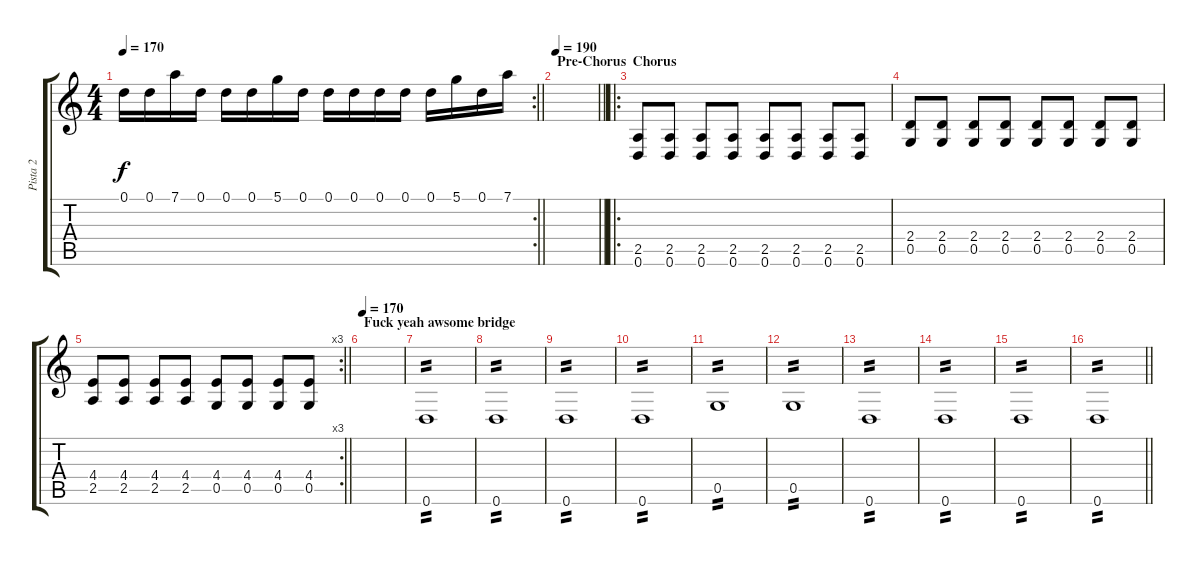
\track ("Pista 2" "Pista 2") {instrument distortionguitar}
\staff {score tabs}
\tuning (D4 A3 F3 C3 G2 D2) {hide}
\rc 2
\ts (4 4)
\tempo 170
\clef g2
\barLineRight lightlight
\ks c
0.1.16{dy f} 0.1.16 7.1.16 0.1.16 0.1.16 0.1.16 5.1.16 0.1.16 0.1.16 0.1.16 0.1.16 0.1.16 0.1.16 5.1.16 0.1.16 7.1.16 |
\section ("" "Pre-Chorus")
\tempo 190
\barLineRight lightlight
|
\ro
\section ("" "Chorus")
(2.5 0.6).8 (2.5 0.6).8 (2.5 0.6).8 (2.5 0.6).8 (2.5 0.6).8 (2.5 0.6).8 (2.5 0.6).8 (2.5 0.6).8 |
(2.4 0.5).8 (2.4 0.5).8 (2.4 0.5).8 (2.4 0.5).8 (2.4 0.5).8 (2.4 0.5).8 (2.4 0.5).8 (2.4 0.5).8 |
\rc 3
\barLineRight lightlight
(4.4 2.5).8 (4.4 2.5).8 (4.4 2.5).8 (4.4 2.5).8 (4.4 0.5).8 (4.4 0.5).8 (4.4 0.5).8 (4.4 0.5).8 |
\section ("" "Fuck yeah awsome bridge")
\tempo 170
|
0.6.1{tp 2} |
0.6.1{tp 2} |
0.6.1{tp 2} |
0.6.1{tp 2} |
0.5.1{tp 2} |
0.5.1{tp 2} |
0.6.1{tp 2} |
0.6.1{tp 2} |
0.6.1{tp 2} |
\barLineRight lightlight
0.6.1{tp 2}
